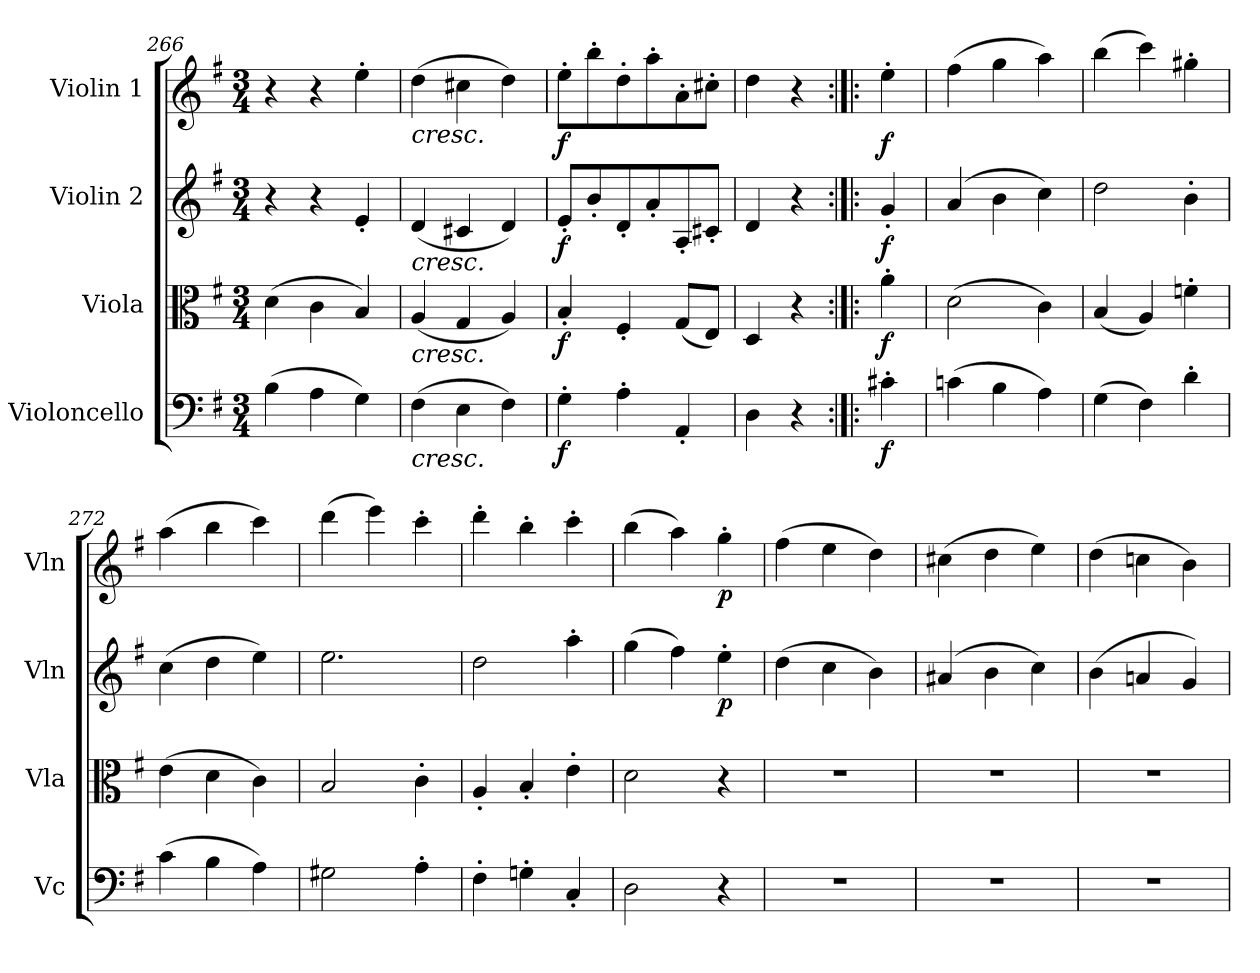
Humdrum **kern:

**kern	**dynam	**kern	**dynam	**kern	**dynam	**kern	**dynam
*part4	*part4	*part3	*part3	*part2	*part2	*part1	*part1
*staff4	*staff4	*staff3	*staff3	*staff2	*staff2	*staff1	*staff1
*I"Violoncello	*	*I"Viola	*	*I"Violin 2	*	*I"Violin 1	*
*I'Vc	*	*I'Vla	*	*I'Vln	*	*I'Vln	*
*clefF4	*	*clefC3	*	*clefG2	*	*clefG2	*
*k[f#]	*	*k[f#]	*	*k[f#]	*	*k[f#]	*
*M3/4	*	*M3/4	*	*M3/4	*	*M3/4	*
=266	=266	=266	=266	=266	=266	=266	=266
(>4B\	.	(>4d\	.	4r	.	4r	.
4A\	.	4c\	.	4r	.	4r	.
4G\)	.	4B/)	.	4e'/	.	4ee'\	.
=267	=267	=267	=267	=267	=267	=267	=267
!	!	!	!	!	!	!LO:TX:b:i:t=cresc.	!
!	!	!	!	!LO:TX:b:i:t=cresc.	!	!	!
!	!	!LO:TX:b:i:t=cresc.	!	!	!	!	!
!LO:TX:b:i:t=cresc.	!	!	!	!	!	!	!
(>4F#\	.	(<4A/	.	(<4d/	.	(>4dd\	.
4E\	.	4G/	.	4c#X/	.	4cc#X\	.
4F#\)	.	4A/)	.	4d/)	.	4dd\)	.
=268	=268	=268	=268	=268	=268	=268	=268
!	!LO:DY:b	!	!LO:DY:b	!	!LO:DY:b	!	!LO:DY:b
4G'\	f	4B'/	f	8e'/L	f	8ee'\L	f
.	.	.	.	8b'/	.	8bb'\	.
4A'\	.	4F#'/	.	8d'/	.	8dd'\	.
.	.	.	.	8a'/	.	8aa'\	.
4AA'/	.	(<8G/L	.	8A'/	.	8a'\	.
.	.	8E/J)	.	8c#X'/J	.	8cc#X'\J	.
=269	=269	=269	=269	=269	=269	=269	=269
4D\	.	4D/	.	4d/	.	4dd\	.
4r	.	4r	.	4r	.	4r	.
!!LO:LB:g=z
=269X2:|!|:	=269X2:|!|:	=269X2:|!|:	=269X2:|!|:	=269X2:|!|:	=269X2:|!|:	=269X2:|!|:	=269X2:|!|:
!	!LO:DY:b	!	!LO:DY:b	!	!LO:DY:b	!	!LO:DY:b
4c#X'\	f	4a'\	f	4g'/	f	4ee'\	f
=270	=270	=270	=270	=270	=270	=270	=270
(>4cn\	.	(>2d\	.	(>4a/	.	(>4ff#\	.
4B\	.	.	.	4b\	.	4gg\	.
4A\)	.	4c\)	.	4cc\)	.	4aa\)	.
=271	=271	=271	=271	=271	=271	=271	=271
(>4G\	.	(<4B/	.	2dd\	.	(>4bb\	.
4F#\)	.	4A/)	.	.	.	4ccc\)	.
4d'\	.	4fn'\	.	4b'\	.	4gg#X'\	.
=272	=272	=272	=272	=272	=272	=272	=272
(>4c\	.	(>4e\	.	(>4cc\	.	(>4aa\	.
4B\	.	4d\	.	4dd\	.	4bb\	.
4A\)	.	4c\)	.	4ee\)	.	4ccc\)	.
=273	=273	=273	=273	=273	=273	=273	=273
2G#X\	.	2B/	.	2.ee\	.	(>4ddd\	.
.	.	.	.	.	.	4eee\)	.
4A'\	.	4c'\	.	.	.	4ccc'\	.
=274	=274	=274	=274	=274	=274	=274	=274
4F#'\	.	4A'/	.	2dd\	.	4ddd'\	.
4Gn'\	.	4B'/	.	.	.	4bb'\	.
4C'/	.	4e'\	.	4aa'\	.	4ccc'\	.
=275	=275	=275	=275	=275	=275	=275	=275
2D\	.	2d\	.	(>4gg\	.	(>4bb\	.
.	.	.	.	4ff#\)	.	4aa\)	.
!	!	!	!	!	!LO:DY:b	!	!LO:DY:b
4r	.	4r	.	4ee'\	p	4gg'\	p
=276	=276	=276	=276	=276	=276	=276	=276
2.r	.	2.r	.	(>4dd\	.	(>4ff#\	.
.	.	.	.	4cc\	.	4ee\	.
.	.	.	.	4b\)	.	4dd\)	.
=277	=277	=277	=277	=277	=277	=277	=277
2.r	.	2.r	.	(>4a#X/	.	(>4cc#X\	.
.	.	.	.	4b\	.	4dd\	.
.	.	.	.	4cc\)	.	4ee\)	.
=278	=278	=278	=278	=278	=278	=278	=278
2.r	.	2.r	.	(>4b\	.	(>4dd\	.
.	.	.	.	4an/	.	4ccn\	.
.	.	.	.	4g/)	.	4b\)	.
=	=	=	=	=	=	=	=
*-	*-	*-	*-	*-	*-	*-	*-
